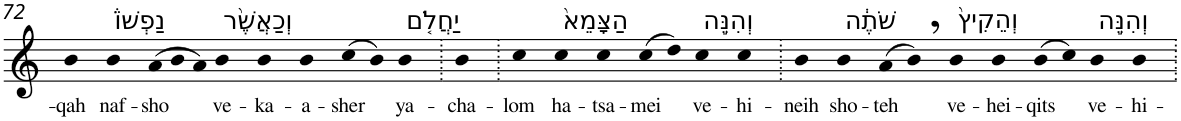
**kern	**text
*part1	*part1
*staff1	*staff1
*I"Piano	*
*I'Pno	*
!!LO:PB:g=z
*clefG2	*
*k[]	*
=72	=72
!	!LO:LY:b
4b	-qah
!LO:TX:a:t=נַפְשׁוֹ֒	!
!	!LO:LY:b
4b	naf-
*Xtuplet	*
!	!LO:LY:b
(12a	-sho
12b	.
12a)	.
!LO:TX:a:t=וְכַאֲשֶׁ֨ר	!
!	!LO:LY:b
4b	ve-
!	!LO:LY:b
4b	-ka-
!	!LO:LY:b
4b	-a-
!	!LO:LY:b
(8cc	-sher
8b)	.
!LO:TX:a:t=יַחֲלֹ֤ם	!
!	!LO:LY:b
4b	ya-
=73.	=73.
!	!LO:LY:b
4b	-cha-
=74.	=74.
!	!LO:LY:b
4cc	-lom
!LO:TX:a:t=הַצָּמֵא֙	!
!	!LO:LY:b
4cc	ha-
!	!LO:LY:b
4cc	-tsa-
!	!LO:LY:b
(8cc	-mei
8dd)	.
!LO:TX:a:t=וְהִנֵּ֣ה	!
!	!LO:LY:b
4cc	ve-
!	!LO:LY:b
4cc	-hi-
=75.	=75.
!	!LO:LY:b
4b	-neih
!LO:TX:a:t=שֹׁתֶ֔ה	!
!	!LO:LY:b
4b	sho-
!	!LO:LY:b
(8a	-teh
8b,)	.
!LO:TX:a:t=וְהֵקִיץ֙	!
!	!LO:LY:b
4b	ve-
!	!LO:LY:b
4b	-hei-
!	!LO:LY:b
(8b	-qits
8cc)	.
!LO:TX:a:t=וְהִנֵּ֣ה	!
!	!LO:LY:b
4b	ve-
!	!LO:LY:b
4b	-hi-
=.	=.
*-	*-
